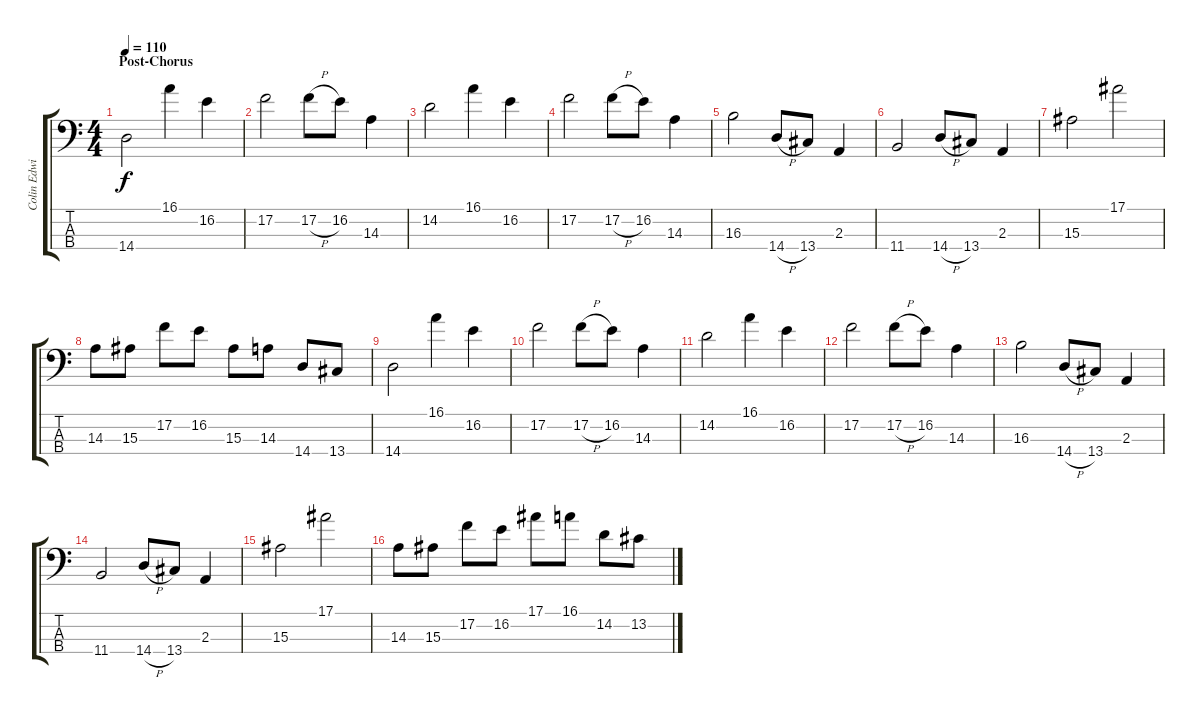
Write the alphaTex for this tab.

\track ("Colin Edwin - Bass" "Colin Edwi") {instrument electricbassfinger}
\staff {score tabs}
\tuning (F2 C2 G1 C1) {hide}
\ts (4 4)
\section ("" "Post-Chorus")
\tempo 110
\clef f4
\ks c
14.4.2{dy f} 16.1.4 16.2.4 |
17.2.2 17.2{h}.8 16.2.8 14.3.4 |
14.2.2 16.1.4 16.2.4 |
17.2.2 17.2{h}.8 16.2.8 14.3.4 |
16.3.2 14.4{h}.8 13.4.8 2.3.4 |
11.4.2 14.4{h}.8 13.4.8 2.3.4 |
15.3.2 17.1.2 |
14.3.8 15.3.8 17.2.8 16.2.8 15.3.8 14.3.8 14.4.8 13.4.8 |
14.4.2 16.1.4 16.2.4 |
17.2.2 17.2{h}.8 16.2.8 14.3.4 |
14.2.2 16.1.4 16.2.4 |
17.2.2 17.2{h}.8 16.2.8 14.3.4 |
16.3.2 14.4{h}.8 13.4.8 2.3.4 |
11.4.2 14.4{h}.8 13.4.8 2.3.4 |
15.3.2 17.1.2 |
14.3.8 15.3.8 17.2.8 16.2.8 17.1.8 16.1.8 14.2.8 13.2.8
